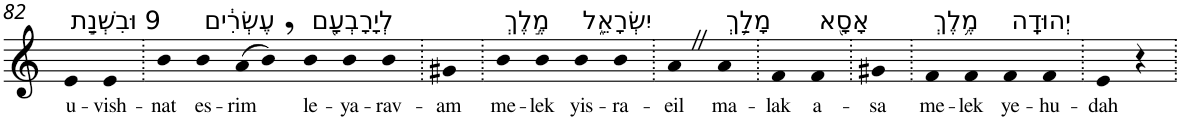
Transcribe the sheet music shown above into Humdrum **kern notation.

**kern	**text
*part1	*part1
*staff1	*staff1
*I"Piano	*
*I'Pno	*
!!LO:PB:g=z
*clefG2	*
*k[]	*
=82	=82
!LO:TX:a:t=9 וּבִשְׁנַ֣ת	!
!	!LO:LY:b
4e	u-
!	!LO:LY:b
4e	-vish-
=83.	=83.
!	!LO:LY:b
4b	-nat
!LO:TX:a:t=עֶשְׂרִ֔ים	!
!	!LO:LY:b
4b	es-
!	!LO:LY:b
(>8a	-rim
8b,)	.
!LO:TX:a:t=לְיָרָבְעָ֖ם	!
!	!LO:LY:b
4b	le-
!	!LO:LY:b
4b	-ya-
!	!LO:LY:b
4b	-rav-
=84.	=84.
!	!LO:LY:b
4g#X	-am
=85.	=85.
!LO:TX:a:t=מֶ֣לֶךְ	!
!	!LO:LY:b
4b	me-
!	!LO:LY:b
4b	-lek
!LO:TX:a:t=יִשְׂרָאֵ֑ל	!
!	!LO:LY:b
4b	yis-
!	!LO:LY:b
4b	-ra-
=86.	=86.
!	!LO:LY:b
4aZ	-eil
!LO:TX:a:t=מָלַ֥ךְ	!
!	!LO:LY:b
4a	ma-
=87.	=87.
!	!LO:LY:b
4f	-lak
!LO:TX:a:t=אָסָ֖א	!
!	!LO:LY:b
4f	a-
=88.	=88.
!	!LO:LY:b
4g#X	-sa
=89.	=89.
!LO:TX:a:t=מֶ֥לֶךְ	!
!	!LO:LY:b
4f	me-
!	!LO:LY:b
4f	-lek
!LO:TX:a:t=יְהוּדָֽה	!
!	!LO:LY:b
4f	ye-
!	!LO:LY:b
4f	-hu-
=90.	=90.
!	!LO:LY:b
4e	-dah
4r	.
=.	=.
*-	*-
